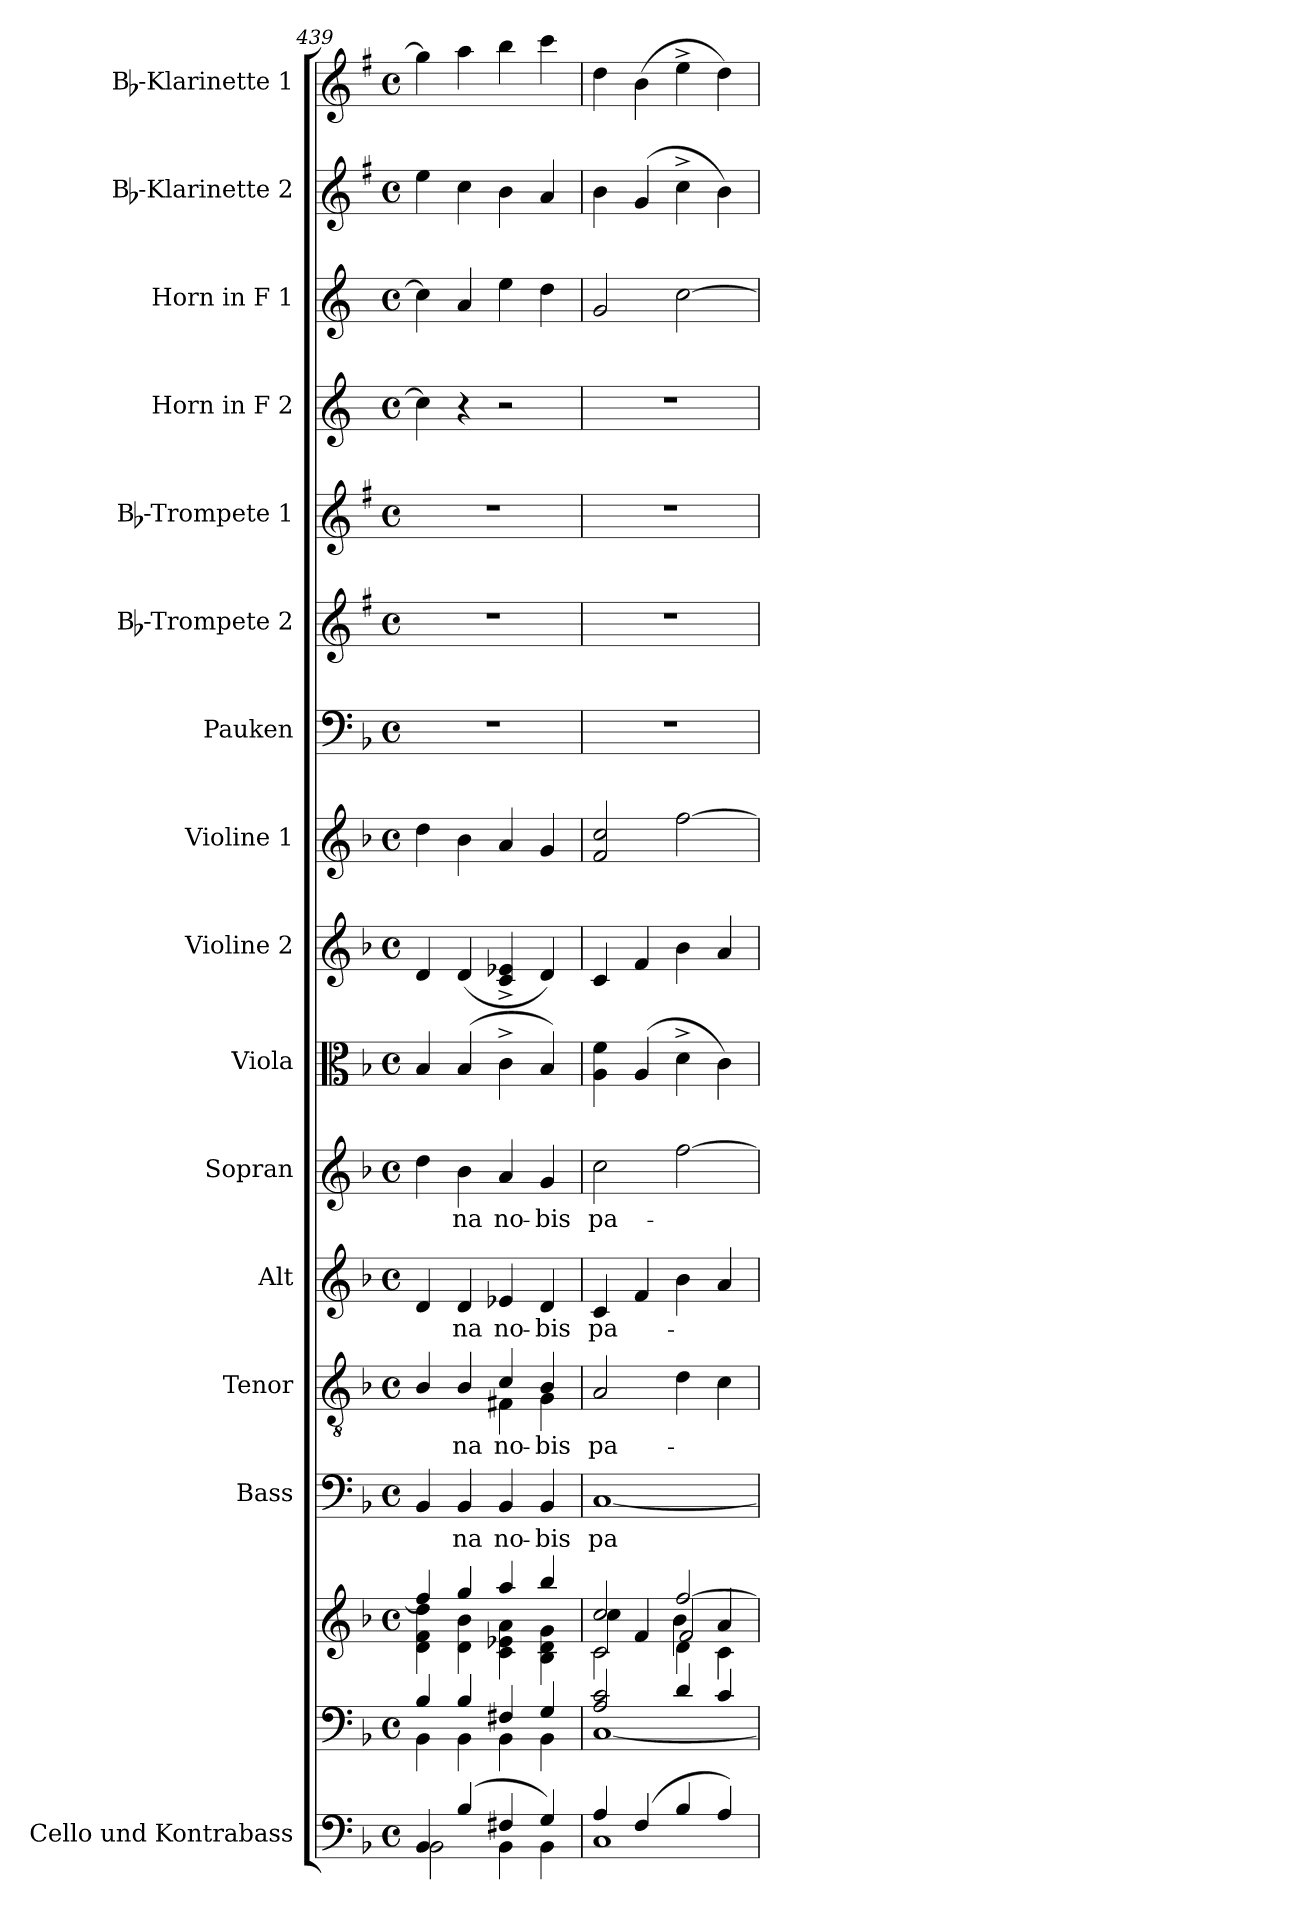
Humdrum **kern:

**kern	**kern	**kern	**kern	**text	**kern	**text	**kern	**text	**kern	**text	**kern	**kern	**kern	**kern	**kern	**kern	**kern	**kern	**kern	**kern
*part16	*part15	*part15	*part14	*part14	*part13	*part13	*part12	*part12	*part11	*part11	*part10	*part9	*part8	*part7	*part6	*part5	*part4	*part3	*part2	*part1
*staff17	*staff16	*staff15	*staff14	*staff14	*staff13	*staff13	*staff12	*staff12	*staff11	*staff11	*staff10	*staff9	*staff8	*staff7	*staff6	*staff5	*staff4	*staff3	*staff2	*staff1
*I"Cello und Kontrabass	*	*	*I"Bass	*	*I"Tenor	*	*I"Alt	*	*I"Sopran	*	*I"Viola	*I"Violine 2	*I"Violine 1	*I"Pauken	*I"Bb-Trompete 2	*I"Bb-Trompete 1	*I"Horn in F 2	*I"Horn in F 1	*I"Bb-Klarinette 2	*I"Bb-Klarinette 1
*I'Kb.	*	*	*I'B.	*	*I'T.	*	*I'A.	*	*I'S.	*	*I'Vla.	*I'Vl. 2	*I'Vl. 1	*I'Pk.	*I'Bb Trp. 2	*I'Bb Trp. 1	*	*	*I'Bb Kl. 2	*I'Bb Kl. 1
!!LO:PB:g=z
*clefF4	*clefF4	*clefG2	*clefF4	*	*clefGv2	*	*clefG2	*	*clefG2	*	*clefC3	*clefG2	*clefG2	*clefF4	*clefG2	*clefG2	*clefG2	*clefG2	*clefG2	*clefG2
*ITrd7c12	*	*	*	*	*	*	*	*	*	*	*	*	*	*	*ITrd1c2	*ITrd1c2	*ITrd4c7	*ITrd4c7	*ITrd1c2	*ITrd1c2
*k[b-]	*k[b-]	*k[b-]	*k[b-]	*	*k[b-]	*	*k[b-]	*	*k[b-]	*	*k[b-]	*k[b-]	*k[b-]	*k[b-]	*k[b-]	*k[b-]	*k[b-]	*k[b-]	*k[b-]	*k[b-]
*F:	*F:	*F:	*F:	*	*F:	*	*F:	*	*F:	*	*F:	*F:	*F:	*F:	*F:	*F:	*F:	*F:	*F:	*F:
*M4/4	*M4/4	*M4/4	*M4/4	*	*M4/4	*	*M4/4	*	*M4/4	*	*M4/4	*M4/4	*M4/4	*M4/4	*M4/4	*M4/4	*M4/4	*M4/4	*M4/4	*M4/4
*met(c)	*met(c)	*met(c)	*met(c)	*	*met(c)	*	*met(c)	*	*met(c)	*	*met(c)	*met(c)	*met(c)	*met(c)	*met(c)	*met(c)	*met(c)	*met(c)	*met(c)	*met(c)
=439	=439	=439	=439	=439	=439	=439	=439	=439	=439	=439	=439	=439	=439	=439	=439	=439	=439	=439	=439	=439
*^	*^	*^	*	*	*^	*	*	*	*	*	*	*	*	*	*	*	*	*	*	*
4BBB-/	2BBB-\	4B-/	4BB-\	4ff/]	4d\ 4f\ 4dd\	4BB-/	.	4B-/	2ryy	.	4d/	.	4dd\	.	4B-/	4d/	4dd\	1r	1r	1r	4f\]	4f\]	4dd\	4ff\]
!	!	!	!	!	!	!	!LO:LY:b	!	!	!LO:LY:b	!	!LO:LY:b	!	!LO:LY:b	!	!	!	!	!	!	!	!	!	!
(4BB-/	.	4B-/	4BB-\	4gg/	4d\ 4b-\	4BB-/	-na	4B-/	.	-na	4d/	-na	4b-\	-na	(>4B-/	(<4d/	4b-\	.	.	.	4r	4d/	4b-\	4gg\
!	!	!	!	!	!	!	!LO:LY:b	!	!	!LO:LY:b	!	!LO:LY:b	!	!LO:LY:b	!	!	!	!	!	!	!	!	!	!
4FF#X/	4BBB-\	4F#X/	4BB-\	4aa/	4c\ 4e-X\ 4a\	4BB-/	no-	4c/	4F#X\	no-	4e-X/	no-	4a/	no-	4c^>\	4c/^< 4e-X/^<	4a/	.	.	.	2r	4a\	4a\	4aa\
!	!	!	!	!	!	!	!LO:LY:b	!	!	!LO:LY:b	!	!LO:LY:b	!	!LO:LY:b	!	!	!	!	!	!	!	!	!	!
4GG/)	4BBB-\	4G/	4BB-\	4bb-/	4B-\ 4d\ 4g\	4BB-/	-bis	4B-/	4G\	-bis	4d/	-bis	4g/	-bis	4B-/)	4d/)	4g/	.	.	.	.	4g\	4g/	4bb-\
=440	=440	=440	=440	=440	=440	=440	=440	=440	=440	=440	=440	=440	=440	=440	=440	=440	=440	=440	=440	=440	=440	=440	=440	=440
*	*	*	*	*^	*^	*	*	*	*	*	*	*	*	*	*	*	*	*	*	*	*	*	*	*
!	!	!	!	!	!	!	!	!	!LO:LY:b	!	!	!LO:LY:b	!	!LO:LY:b	!	!LO:LY:b	!	!	!	!	!	!	!	!	!	!
*	*	*	*	*	*	*	*	*	*	*v	*v	*	*	*	*	*	*	*	*	*	*	*	*	*	*	*
4AA/	1CC	2A/ 2c/	[<1C	2cc/	2c\	4cc\	2ryy	[1C	pa-	2A/	pa-	4c/	pa-	2cc\	pa-	4A\ 4f\	4c/	2f/ 2cc/	1r	1r	1r	1r	2c/	4a\	4cc\
(>4FF/	.	.	.	.	.	4f/	.	.	.	.	.	4f/	.	.	.	(>4A/	4f/	.	.	.	.	.	.	(>4f/	(>4a\
4BB-/	.	4d/	.	[>2ff/	4d\	4b-\	2f/	.	.	4d\	.	4b-\	.	[2ff\	.	4d^>\	4b-\	[2ff\	.	.	.	.	[2f\	4b-^>\	4dd^>\
4AA/)	.	4c/	.	.	4c\	4a/	.	.	.	4c\	.	4a/	.	.	.	4c\)	4a/	.	.	.	.	.	.	4a\)	4cc\)
*v	*v	*	*	*	*	*	*	*	*	*	*	*	*	*	*	*	*	*	*	*	*	*	*	*	*
*	*v	*v	*	*	*	*	*	*	*	*	*	*	*	*	*	*	*	*	*	*	*	*	*	*
*	*	*v	*v	*v	*v	*	*	*	*	*	*	*	*	*	*	*	*	*	*	*	*	*	*
=	=	=	=	=	=	=	=	=	=	=	=	=	=	=	=	=	=	=	=	=
*-	*-	*-	*-	*-	*-	*-	*-	*-	*-	*-	*-	*-	*-	*-	*-	*-	*-	*-	*-	*-
